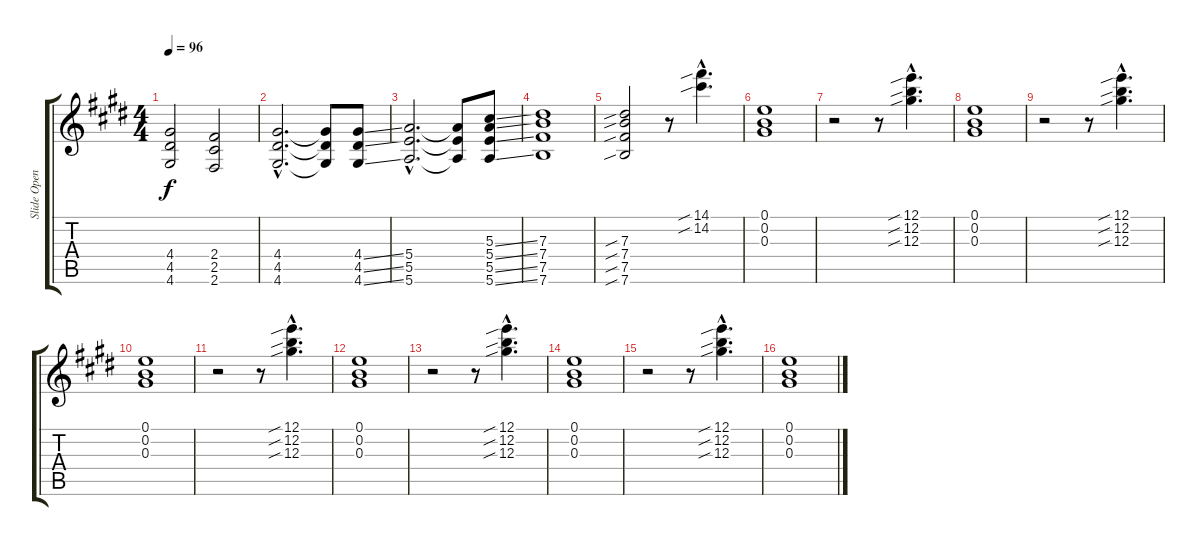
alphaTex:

\track ("Slide Open E" "Slide Open") {instrument overdrivenguitar}
\staff {score tabs}
\tuning (E4 B3 Ab3 E3 B2 E2) {hide}
\ts (4 4)
\tempo 96
\clef g2
\ks e
(4.4 4.5 4.6).2{dy f} (2.4 2.5 2.6).2 |
(4.4{hac} 4.5{hac} 4.6{hac}).2{d} (4.4{t} 4.5{t} 4.6{t}).8 (4.4{ss} 4.5{ss} 4.6{ss}).8 |
(5.4{hac} 5.5{hac} 5.6{hac}).2{d} (5.4{t} 5.5{t} 5.6{t}).8 (5.3{ss} 5.4{ss} 5.5{ss} 5.6{ss}).8 |
(7.3 7.4 7.5 7.6).1 |
(7.3{sib} 7.4{sib} 7.5{sib} 7.6{sib}).2 r.8 (14.1{sib hac} 14.2{sib hac}).4{d} |
(0.1 0.2 0.3).1 |
r.2 r.8 (12.1{sib hac} 12.2{sib hac} 12.3{sib hac}).4{d} |
(0.1 0.2 0.3).1 |
r.2 r.8 (12.1{sib hac} 12.2{sib hac} 12.3{sib hac}).4{d} |
(0.1 0.2 0.3).1 |
r.2 r.8 (12.1{sib hac} 12.2{sib hac} 12.3{sib hac}).4{d} |
(0.1 0.2 0.3).1 |
r.2 r.8 (12.1{sib hac} 12.2{sib hac} 12.3{sib hac}).4{d} |
(0.1 0.2 0.3).1 |
r.2 r.8 (12.1{sib hac} 12.2{sib hac} 12.3{sib hac}).4{d} |
(0.1 0.2 0.3).1
